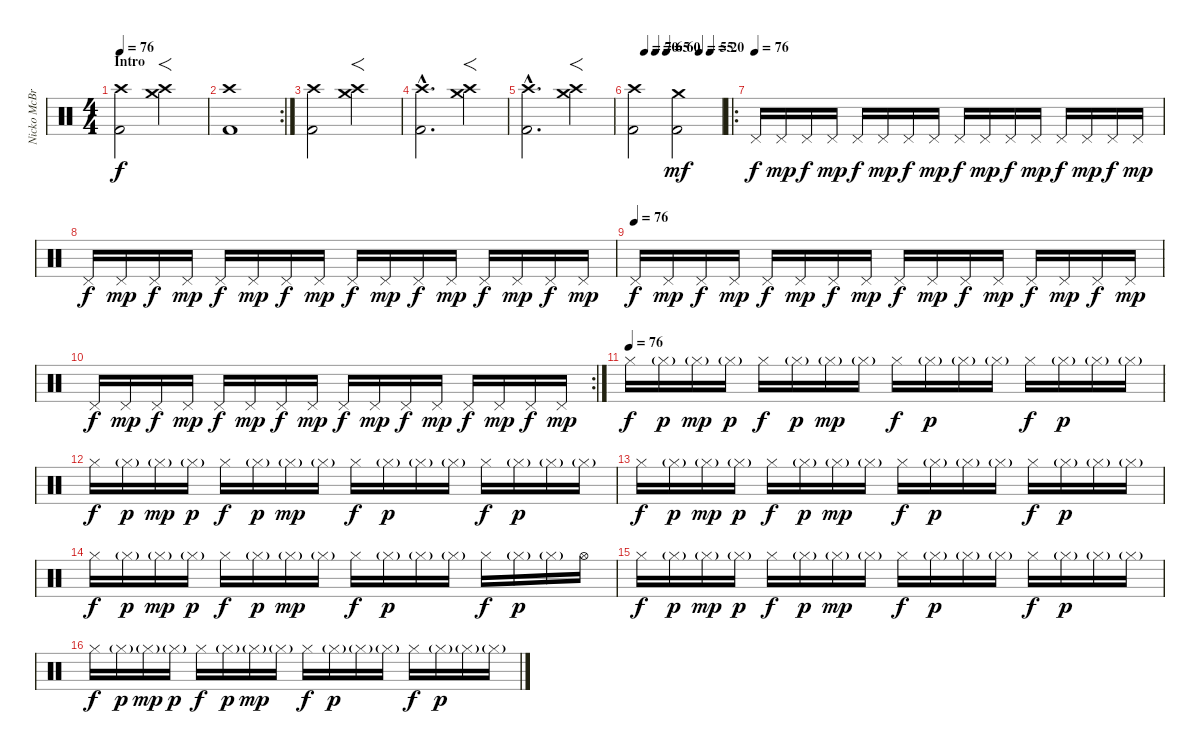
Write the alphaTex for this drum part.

\track ("Nicko McBrain" "Nicko McBr") {instrument percussion}
\staff {score}
\articulation defaults
\ts (4 4)
\section ("" "Intro")
\tempo 76
\clef neutral
\ks c
("Crash high (hit)" "Kick (hit) 2").2{dy f} ("Crash high (hit)" "Crash medium (hit)").2{f} |
\rc 2
("Crash high (hit)" "Kick (hit) 2").1 |
("Crash high (hit)" "Kick (hit) 2").2 ("Crash high (hit)" "Crash medium (hit)").2{f} |
("Crash high (hit)"{hac} "Kick (hit) 2"{hac}).2{d} ("Crash high (hit)" "Crash medium (hit)").4{f} |
("Crash high (hit)"{hac} "Kick (hit) 2"{hac}).2{d} ("Crash high (hit)" "Crash medium (hit)").4{f} |
\tempo (70 0.125)
\tempo (65 0.25)
\tempo (60 0.375)
\tempo (55 0.75)
\tempo (20 0.875)
("Kick (hit) 2" "Crash high (hit)").2 ("Crash medium (hit)" "Kick (hit) 2").2{dy mf} |
\ro
\tempo (76)
"Pedal Hi-Hat (hit)".16{dy f volume 10} "Pedal Hi-Hat (hit)".16{dy mp} "Pedal Hi-Hat (hit)".16{dy f} "Pedal Hi-Hat (hit)".16{dy mp} "Pedal Hi-Hat (hit)".16{dy f} "Pedal Hi-Hat (hit)".16{dy mp} "Pedal Hi-Hat (hit)".16{dy f} "Pedal Hi-Hat (hit)".16{dy mp} "Pedal Hi-Hat (hit)".16{dy f} "Pedal Hi-Hat (hit)".16{dy mp} "Pedal Hi-Hat (hit)".16{dy f} "Pedal Hi-Hat (hit)".16{dy mp} "Pedal Hi-Hat (hit)".16{dy f} "Pedal Hi-Hat (hit)".16{dy mp} "Pedal Hi-Hat (hit)".16{dy f} "Pedal Hi-Hat (hit)".16{dy mp} |
"Pedal Hi-Hat (hit)".16{dy f} "Pedal Hi-Hat (hit)".16{dy mp} "Pedal Hi-Hat (hit)".16{dy f} "Pedal Hi-Hat (hit)".16{dy mp} "Pedal Hi-Hat (hit)".16{dy f} "Pedal Hi-Hat (hit)".16{dy mp} "Pedal Hi-Hat (hit)".16{dy f} "Pedal Hi-Hat (hit)".16{dy mp} "Pedal Hi-Hat (hit)".16{dy f} "Pedal Hi-Hat (hit)".16{dy mp} "Pedal Hi-Hat (hit)".16{dy f} "Pedal Hi-Hat (hit)".16{dy mp} "Pedal Hi-Hat (hit)".16{dy f} "Pedal Hi-Hat (hit)".16{dy mp} "Pedal Hi-Hat (hit)".16{dy f} "Pedal Hi-Hat (hit)".16{dy mp} |
\tempo (76)
"Pedal Hi-Hat (hit)".16{dy f} "Pedal Hi-Hat (hit)".16{dy mp} "Pedal Hi-Hat (hit)".16{dy f} "Pedal Hi-Hat (hit)".16{dy mp} "Pedal Hi-Hat (hit)".16{dy f} "Pedal Hi-Hat (hit)".16{dy mp} "Pedal Hi-Hat (hit)".16{dy f} "Pedal Hi-Hat (hit)".16{dy mp} "Pedal Hi-Hat (hit)".16{dy f} "Pedal Hi-Hat (hit)".16{dy mp} "Pedal Hi-Hat (hit)".16{dy f} "Pedal Hi-Hat (hit)".16{dy mp} "Pedal Hi-Hat (hit)".16{dy f} "Pedal Hi-Hat (hit)".16{dy mp} "Pedal Hi-Hat (hit)".16{dy f} "Pedal Hi-Hat (hit)".16{dy mp} |
\rc 2 "Pedal Hi-Hat (hit)".16{dy f} "Pedal Hi-Hat (hit)".16{dy mp} "Pedal Hi-Hat (hit)".16{dy f} "Pedal Hi-Hat (hit)".16{dy mp} "Pedal Hi-Hat (hit)".16{dy f} "Pedal Hi-Hat (hit)".16{dy mp} "Pedal Hi-Hat (hit)".16{dy f} "Pedal Hi-Hat (hit)".16{dy mp} "Pedal Hi-Hat (hit)".16{dy f} "Pedal Hi-Hat (hit)".16{dy mp} "Pedal Hi-Hat (hit)".16{dy f} "Pedal Hi-Hat (hit)".16{dy mp} "Pedal Hi-Hat (hit)".16{dy f} "Pedal Hi-Hat (hit)".16{dy mp} "Pedal Hi-Hat (hit)".16{dy f} "Pedal Hi-Hat (hit)".16{dy mp}
|
\tempo (76)
"Hi-Hat (closed)".16{dy f volume 10} "Hi-Hat (closed)"{g}.16{dy p} "Hi-Hat (closed)"{g}.16{dy mp} "Hi-Hat (closed)"{g}.16{dy p} "Hi-Hat (closed)".16{dy f} "Hi-Hat (closed)"{g}.16{dy p} "Hi-Hat (closed)"{g}.16{dy mp} "Hi-Hat (closed)"{g}.16 "Hi-Hat (closed)".16{dy f} "Hi-Hat (closed)"{g}.16{dy p} "Hi-Hat (closed)"{g}.16 "Hi-Hat (closed)"{g}.16 "Hi-Hat (closed)".16{dy f} "Hi-Hat (closed)"{g}.16{dy p} "Hi-Hat (closed)"{g}.16 "Hi-Hat (closed)"{g}.16 |
"Hi-Hat (closed)".16{dy f} "Hi-Hat (closed)"{g}.16{dy p} "Hi-Hat (closed)"{g}.16{dy mp} "Hi-Hat (closed)"{g}.16{dy p} "Hi-Hat (closed)".16{dy f} "Hi-Hat (closed)"{g}.16{dy p} "Hi-Hat (closed)"{g}.16{dy mp} "Hi-Hat (closed)"{g}.16 "Hi-Hat (closed)".16{dy f} "Hi-Hat (closed)"{g}.16{dy p} "Hi-Hat (closed)"{g}.16 "Hi-Hat (closed)"{g}.16 "Hi-Hat (closed)".16{dy f} "Hi-Hat (closed)"{g}.16{dy p} "Hi-Hat (closed)"{g}.16 "Hi-Hat (closed)"{g}.16 |
"Hi-Hat (closed)".16{dy f} "Hi-Hat (closed)"{g}.16{dy p} "Hi-Hat (closed)"{g}.16{dy mp} "Hi-Hat (closed)"{g}.16{dy p} "Hi-Hat (closed)".16{dy f} "Hi-Hat (closed)"{g}.16{dy p} "Hi-Hat (closed)"{g}.16{dy mp} "Hi-Hat (closed)"{g}.16 "Hi-Hat (closed)".16{dy f} "Hi-Hat (closed)"{g}.16{dy p} "Hi-Hat (closed)"{g}.16 "Hi-Hat (closed)"{g}.16 "Hi-Hat (closed)".16{dy f} "Hi-Hat (closed)"{g}.16{dy p} "Hi-Hat (closed)"{g}.16 "Hi-Hat (closed)"{g}.16 |
"Hi-Hat (closed)".16{dy f} "Hi-Hat (closed)"{g}.16{dy p} "Hi-Hat (closed)"{g}.16{dy mp} "Hi-Hat (closed)"{g}.16{dy p} "Hi-Hat (closed)".16{dy f} "Hi-Hat (closed)"{g}.16{dy p} "Hi-Hat (closed)"{g}.16{dy mp} "Hi-Hat (closed)"{g}.16 "Hi-Hat (closed)".16{dy f} "Hi-Hat (closed)"{g}.16{dy p} "Hi-Hat (closed)"{g}.16 "Hi-Hat (closed)"{g}.16 "Hi-Hat (closed)".16{dy f} "Hi-Hat (closed)"{g}.16{dy p} "Hi-Hat (closed)"{g}.16 "Hi-Hat (open)".16 |
"Hi-Hat (closed)".16{dy f volume 10} "Hi-Hat (closed)"{g}.16{dy p} "Hi-Hat (closed)"{g}.16{dy mp} "Hi-Hat (closed)"{g}.16{dy p} "Hi-Hat (closed)".16{dy f} "Hi-Hat (closed)"{g}.16{dy p} "Hi-Hat (closed)"{g}.16{dy mp} "Hi-Hat (closed)"{g}.16 "Hi-Hat (closed)".16{dy f} "Hi-Hat (closed)"{g}.16{dy p} "Hi-Hat (closed)"{g}.16 "Hi-Hat (closed)"{g}.16 "Hi-Hat (closed)".16{dy f} "Hi-Hat (closed)"{g}.16{dy p} "Hi-Hat (closed)"{g}.16 "Hi-Hat (closed)"{g}.16 |
"Hi-Hat (closed)".16{dy f} "Hi-Hat (closed)"{g}.16{dy p} "Hi-Hat (closed)"{g}.16{dy mp} "Hi-Hat (closed)"{g}.16{dy p} "Hi-Hat (closed)".16{dy f} "Hi-Hat (closed)"{g}.16{dy p} "Hi-Hat (closed)"{g}.16{dy mp} "Hi-Hat (closed)"{g}.16 "Hi-Hat (closed)".16{dy f} "Hi-Hat (closed)"{g}.16{dy p} "Hi-Hat (closed)"{g}.16 "Hi-Hat (closed)"{g}.16 "Hi-Hat (closed)".16{dy f} "Hi-Hat (closed)"{g}.16{dy p} "Hi-Hat (closed)"{g}.16 "Hi-Hat (closed)"{g}.16
